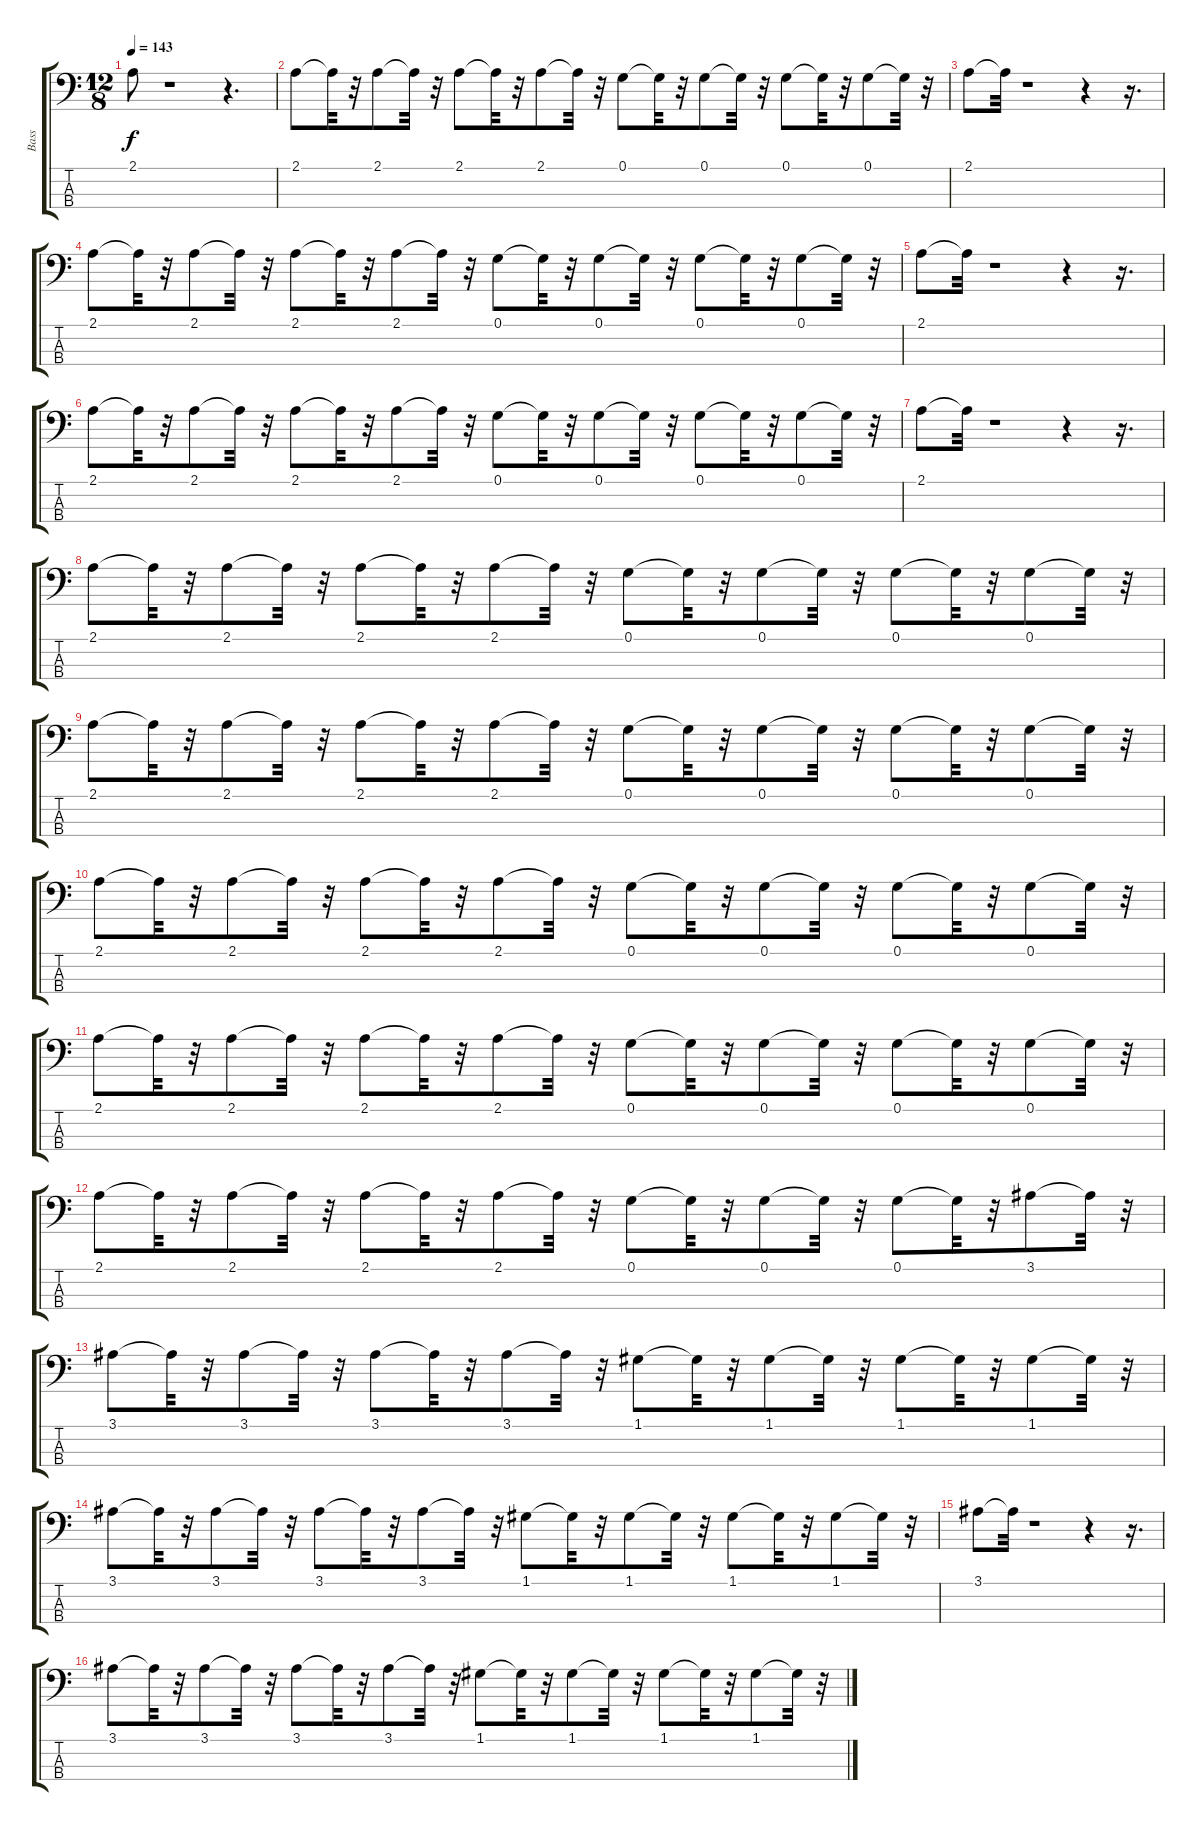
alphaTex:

\track ("Bass" "Bass") {instrument electricbassfinger}
\staff {score tabs}
\tuning (G2 D2 A1 E1) {hide}
\ts (12 8)
\tempo 143
\clef f4
\ks c
2.1.8{dy f} r.1 r.4{d} |
2.1.8 2.1{t}.32 r.32 2.1.8 2.1{t}.32 r.32 2.1.8 2.1{t}.32 r.32 2.1.8 2.1{t}.32 r.32 0.1.8 0.1{t}.32 r.32 0.1.8 0.1{t}.32 r.32 0.1.8 0.1{t}.32 r.32 0.1.8 0.1{t}.32 r.32 |
2.1.8 2.1{t}.32 r.1 r.4 r.16{d} |
2.1.8 2.1{t}.32 r.32 2.1.8 2.1{t}.32 r.32 2.1.8 2.1{t}.32 r.32 2.1.8 2.1{t}.32 r.32 0.1.8 0.1{t}.32 r.32 0.1.8 0.1{t}.32 r.32 0.1.8 0.1{t}.32 r.32 0.1.8 0.1{t}.32 r.32 |
2.1.8 2.1{t}.32 r.1 r.4 r.16{d} |
2.1.8 2.1{t}.32 r.32 2.1.8 2.1{t}.32 r.32 2.1.8 2.1{t}.32 r.32 2.1.8 2.1{t}.32 r.32 0.1.8 0.1{t}.32 r.32 0.1.8 0.1{t}.32 r.32 0.1.8 0.1{t}.32 r.32 0.1.8 0.1{t}.32 r.32 |
2.1.8 2.1{t}.32 r.1 r.4 r.16{d} |
2.1.8 2.1{t}.32 r.32 2.1.8 2.1{t}.32 r.32 2.1.8 2.1{t}.32 r.32 2.1.8 2.1{t}.32 r.32 0.1.8 0.1{t}.32 r.32 0.1.8 0.1{t}.32 r.32 0.1.8 0.1{t}.32 r.32 0.1.8 0.1{t}.32 r.32 |
2.1.8 2.1{t}.32 r.32 2.1.8 2.1{t}.32 r.32 2.1.8 2.1{t}.32 r.32 2.1.8 2.1{t}.32 r.32 0.1.8 0.1{t}.32 r.32 0.1.8 0.1{t}.32 r.32 0.1.8 0.1{t}.32 r.32 0.1.8 0.1{t}.32 r.32 |
2.1.8 2.1{t}.32 r.32 2.1.8 2.1{t}.32 r.32 2.1.8 2.1{t}.32 r.32 2.1.8 2.1{t}.32 r.32 0.1.8 0.1{t}.32 r.32 0.1.8 0.1{t}.32 r.32 0.1.8 0.1{t}.32 r.32 0.1.8 0.1{t}.32 r.32 |
2.1.8 2.1{t}.32 r.32 2.1.8 2.1{t}.32 r.32 2.1.8 2.1{t}.32 r.32 2.1.8 2.1{t}.32 r.32 0.1.8 0.1{t}.32 r.32 0.1.8 0.1{t}.32 r.32 0.1.8 0.1{t}.32 r.32 0.1.8 0.1{t}.32 r.32 |
2.1.8 2.1{t}.32 r.32 2.1.8 2.1{t}.32 r.32 2.1.8 2.1{t}.32 r.32 2.1.8 2.1{t}.32 r.32 0.1.8 0.1{t}.32 r.32 0.1.8 0.1{t}.32 r.32 0.1.8 0.1{t}.32 r.32 3.1.8 3.1{t}.32 r.32 |
3.1.8 3.1{t}.32 r.32 3.1.8 3.1{t}.32 r.32 3.1.8 3.1{t}.32 r.32 3.1.8 3.1{t}.32 r.32 1.1.8 1.1{t}.32 r.32 1.1.8 1.1{t}.32 r.32 1.1.8 1.1{t}.32 r.32 1.1.8 1.1{t}.32 r.32 |
3.1.8 3.1{t}.32 r.32 3.1.8 3.1{t}.32 r.32 3.1.8 3.1{t}.32 r.32 3.1.8 3.1{t}.32 r.32 1.1.8 1.1{t}.32 r.32 1.1.8 1.1{t}.32 r.32 1.1.8 1.1{t}.32 r.32 1.1.8 1.1{t}.32 r.32 |
3.1.8 3.1{t}.32 r.1 r.4 r.16{d} |
3.1.8 3.1{t}.32 r.32 3.1.8 3.1{t}.32 r.32 3.1.8 3.1{t}.32 r.32 3.1.8 3.1{t}.32 r.32 1.1.8 1.1{t}.32 r.32 1.1.8 1.1{t}.32 r.32 1.1.8 1.1{t}.32 r.32 1.1.8 1.1{t}.32 r.32
